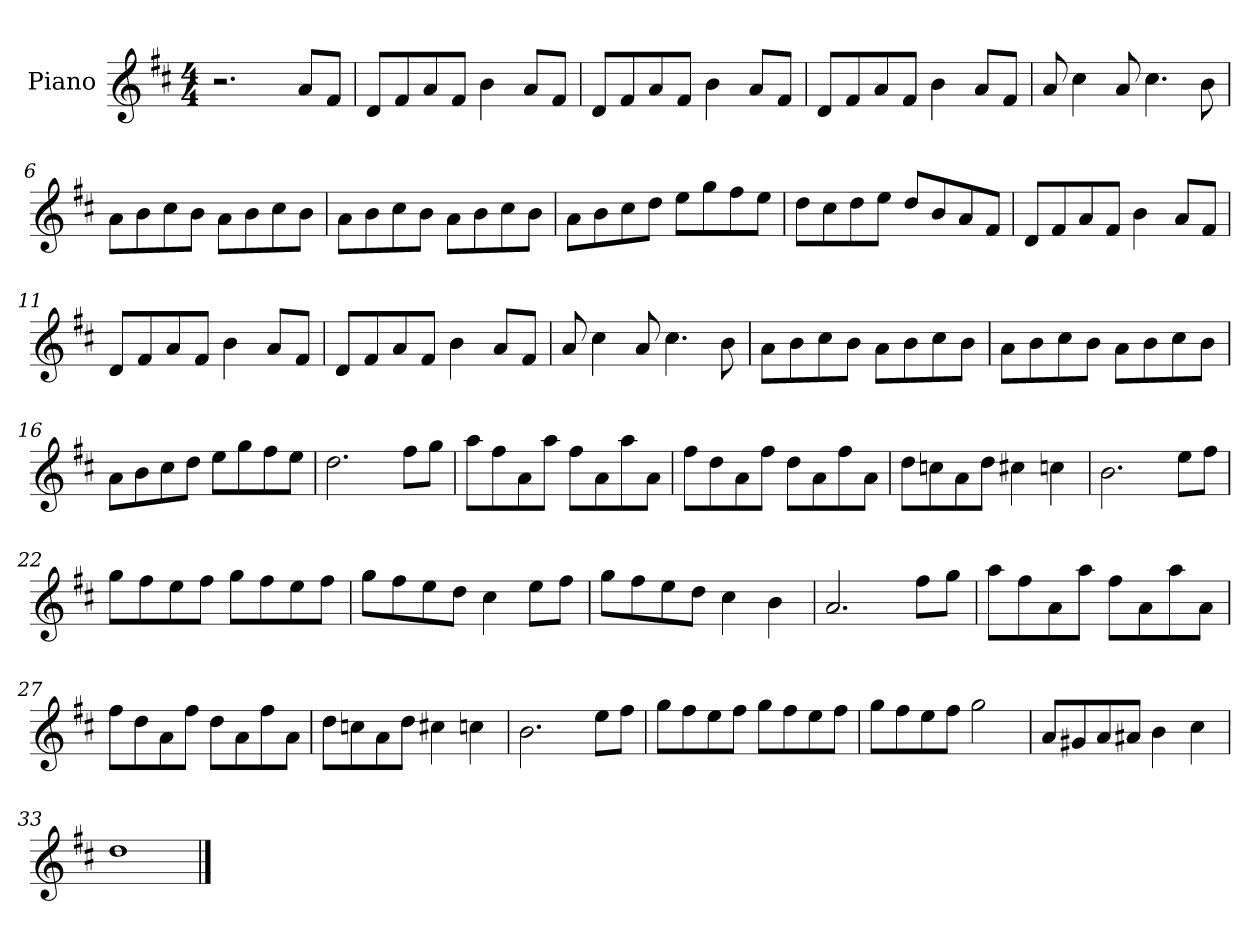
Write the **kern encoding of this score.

**kern
*part1
*staff1
*I"Piano
*I'Pno
*clefG2
*k[f#c#]
*M4/4
=1
2.r
8a/L
8f#/J
=2
8d/L
8f#/
8a/
8f#/J
4b\
8a/L
8f#/J
=3
8d/L
8f#/
8a/
8f#/J
4b\
8a/L
8f#/J
=4
8d/L
8f#/
8a/
8f#/J
4b\
8a/L
8f#/J
=5
8a/
4cc#\
8a/
4.cc#\
8b\
=6
8a\L
8b\
8cc#\
8b\J
8a\L
8b\
8cc#\
8b\J
=7
8a\L
8b\
8cc#\
8b\J
8a\L
8b\
8cc#\
8b\J
=8
8a\L
8b\
8cc#\
8dd\J
8ee\L
8gg\
8ff#\
8ee\J
=9
8dd\L
8cc#\
8dd\
8ee\J
8dd/L
8b/
8a/
8f#/J
=10
8d/L
8f#/
8a/
8f#/J
4b\
8a/L
8f#/J
=11
8d/L
8f#/
8a/
8f#/J
4b\
8a/L
8f#/J
=12
8d/L
8f#/
8a/
8f#/J
4b\
8a/L
8f#/J
=13
8a/
4cc#\
8a/
4.cc#\
8b\
=14
8a\L
8b\
8cc#\
8b\J
8a\L
8b\
8cc#\
8b\J
=15
8a\L
8b\
8cc#\
8b\J
8a\L
8b\
8cc#\
8b\J
=16
8a\L
8b\
8cc#\
8dd\J
8ee\L
8gg\
8ff#\
8ee\J
=17
2.dd\
8ff#\L
8gg\J
=18
8aa\L
8ff#\
8a\
8aa\J
8ff#\L
8a\
8aa\
8a\J
=19
8ff#\L
8dd\
8a\
8ff#\J
8dd\L
8a\
8ff#\
8a\J
=20
8dd\L
8ccn\
8a\
8dd\J
4cc#X\
4ccn\
=21
2.b\
8ee\L
8ff#\J
=22
8gg\L
8ff#\
8ee\
8ff#\J
8gg\L
8ff#\
8ee\
8ff#\J
=23
8gg\L
8ff#\
8ee\
8dd\J
4cc#\
8ee\L
8ff#\J
=24
8gg\L
8ff#\
8ee\
8dd\J
4cc#\
4b\
=25
2.a/
8ff#\L
8gg\J
=26
8aa\L
8ff#\
8a\
8aa\J
8ff#\L
8a\
8aa\
8a\J
=27
8ff#\L
8dd\
8a\
8ff#\J
8dd\L
8a\
8ff#\
8a\J
=28
8dd\L
8ccn\
8a\
8dd\J
4cc#X\
4ccn\
=29
2.b\
8ee\L
8ff#\J
=30
8gg\L
8ff#\
8ee\
8ff#\J
8gg\L
8ff#\
8ee\
8ff#\J
=31
8gg\L
8ff#\
8ee\
8ff#\J
2gg\
=32
8a/L
8g#X/
8a/
8a#X/J
4b\
4cc#\
=33
1dd
==
*-
